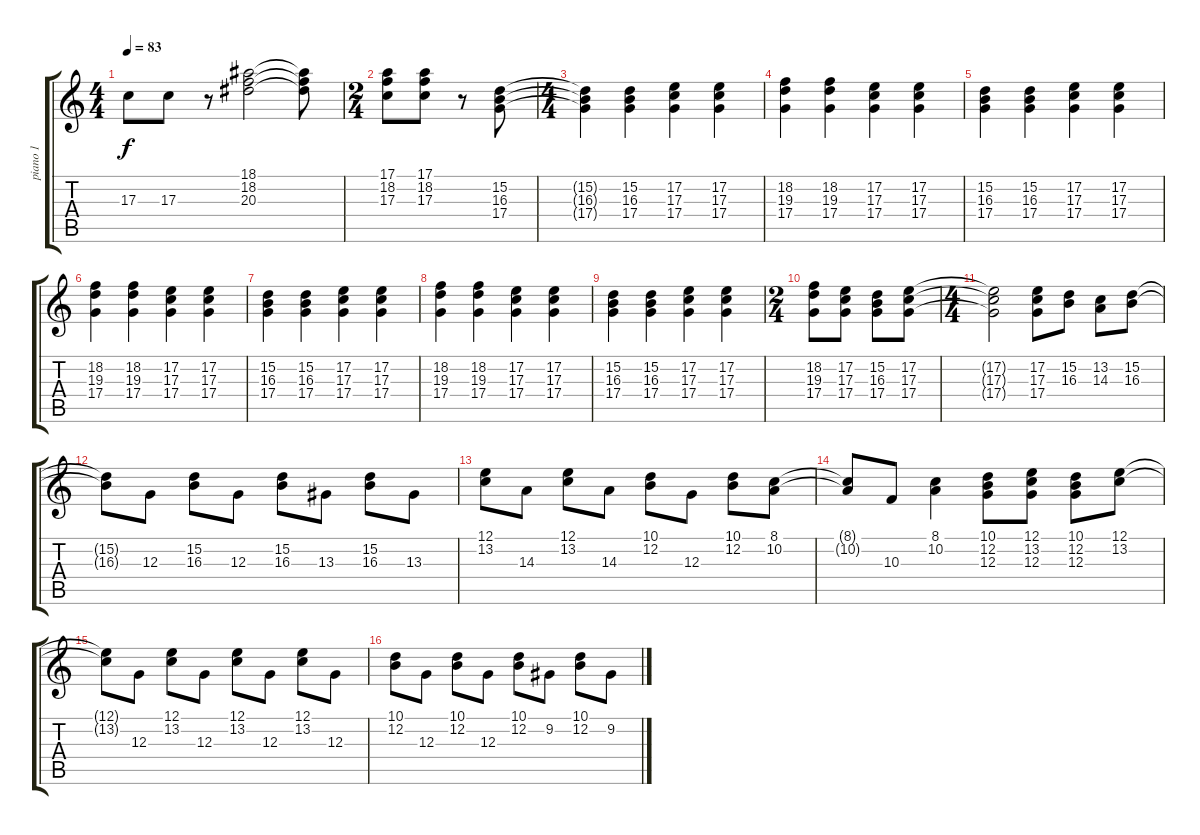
\track ("piano 1" "piano 1") {instrument acousticgrandpiano}
\staff {score tabs}
\tuning (E4 B3 G3 D3 A2 E2) {hide}
\ts (4 4)
\tempo 83
\clef g2
\ks c
17.3.8{dy f} 17.3.8 r.8 (18.1 18.2 20.3).2 (18.1{t} 18.2{t} 20.3{t}).8 |
\ts (2 4)
(17.1 18.2 17.3).8 (17.1 18.2 17.3).8 r.8 (15.2 16.3 17.4).8 |
\ts (4 4)
(15.2{t} 16.3{t} 17.4{t}).4 (15.2 16.3 17.4).4 (17.2 17.3 17.4).4 (17.2 17.3 17.4).4 |
(18.2 19.3 17.4).4 (18.2 19.3 17.4).4 (17.2 17.3 17.4).4 (17.2 17.3 17.4).4 |
(15.2 16.3 17.4).4 (15.2 16.3 17.4).4 (17.2 17.3 17.4).4 (17.2 17.3 17.4).4 |
(18.2 19.3 17.4).4 (18.2 19.3 17.4).4 (17.2 17.3 17.4).4 (17.2 17.3 17.4).4 |
(15.2 16.3 17.4).4 (15.2 16.3 17.4).4 (17.2 17.3 17.4).4 (17.2 17.3 17.4).4 |
(18.2 19.3 17.4).4 (18.2 19.3 17.4).4 (17.2 17.3 17.4).4 (17.2 17.3 17.4).4 |
(15.2 16.3 17.4).4 (15.2 16.3 17.4).4 (17.2 17.3 17.4).4 (17.2 17.3 17.4).4 |
\ts (2 4)
(18.2 19.3 17.4).8 (17.2 17.3 17.4).8 (15.2 16.3 17.4).8 (17.2 17.3 17.4).8 |
\ts (4 4)
(17.2{t} 17.3{t} 17.4{t}).2 (17.2 17.3 17.4).8 (15.2 16.3).8 (13.2 14.3).8 (15.2 16.3).8 |
(15.2{t} 16.3{t}).8 12.3.8 (15.2 16.3).8 12.3.8 (15.2 16.3).8 13.3.8 (15.2 16.3).8 13.3.8 |
(12.1 13.2).8 14.3.8 (12.1 13.2).8 14.3.8 (10.1 12.2).8 12.3.8 (10.1 12.2).8 (8.1 10.2).8 |
(8.1{t} 10.2{t}).8 10.3.8 (8.1 10.2).4 (10.1 12.2 12.3).8 (12.1 13.2 12.3).8 (10.1 12.2 12.3).8 (12.1 13.2).8 |
(12.1{t} 13.2{t}).8 12.3.8 (12.1 13.2).8 12.3.8 (12.1 13.2).8 12.3.8 (12.1 13.2).8 12.3.8 |
(10.1 12.2).8 12.3.8 (10.1 12.2).8 12.3.8 (10.1 12.2).8 9.2.8 (10.1 12.2).8 9.2.8
